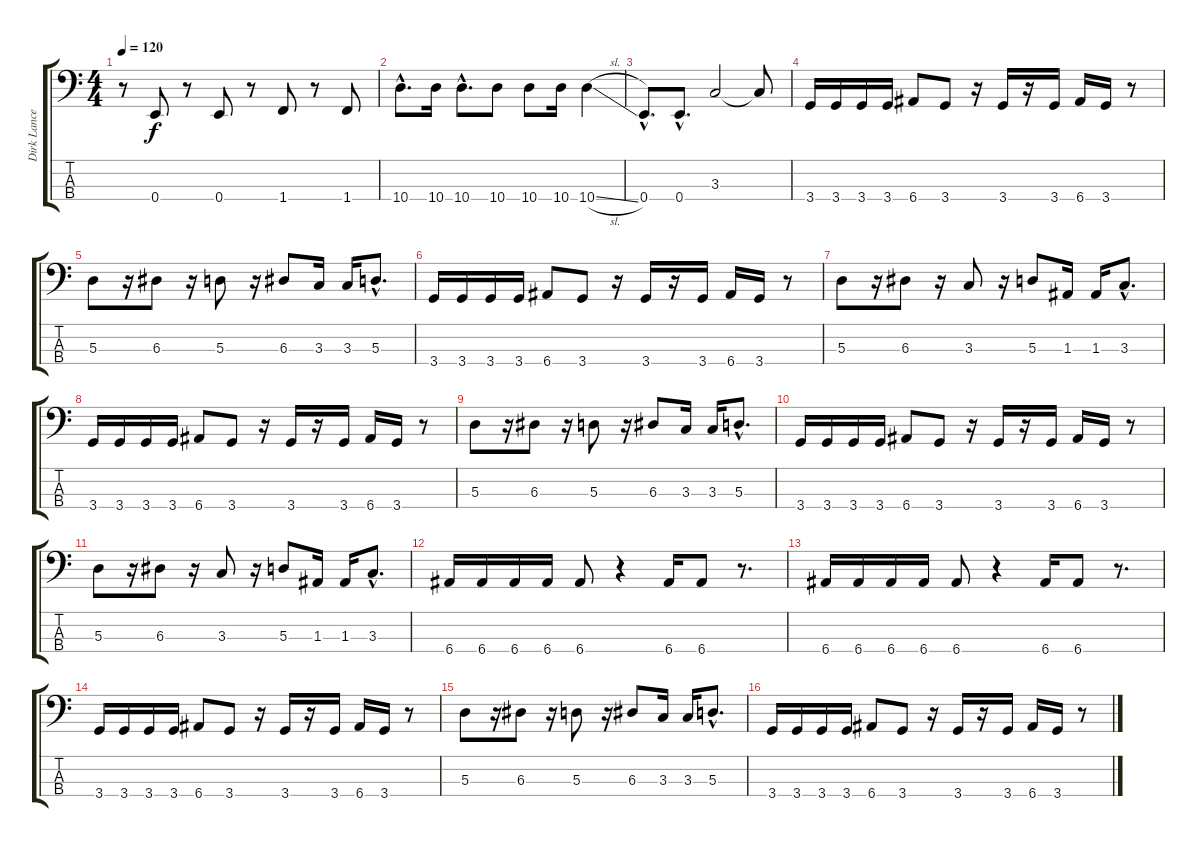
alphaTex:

\track ("Dirk Lance" "Dirk Lance") {instrument electricbassfinger}
\staff {score tabs}
\tuning (G2 D2 A1 E1) {hide}
\ts (4 4)
\tempo 120
\clef f4
\ks c
r.8{dy f} 0.4.8 r.8 0.4.8 r.8 1.4.8 r.8 1.4.8 |
10.4{hac}.8{d} 10.4.16 10.4{hac}.8{d} 10.4.8 10.4.8 10.4.16 10.4{sl}.4 |
0.4{hac}.8{d} 0.4{hac}.8{d} 3.3.2 3.3{t}.8 |
3.4.16 3.4.16 3.4.16 3.4.16 6.4.8 3.4.8 r.16 3.4.16 r.16 3.4.16 6.4.16 3.4.16 r.8 |
5.3.8 r.16 6.3.8 r.16 5.3.8 r.16 6.3.8 3.3.16 3.3.16 5.3{hac}.8{d} |
3.4.16 3.4.16 3.4.16 3.4.16 6.4.8 3.4.8 r.16 3.4.16 r.16 3.4.16 6.4.16 3.4.16 r.8 |
5.3.8 r.16 6.3.8 r.16 3.3.8 r.16 5.3.8 1.3.16 1.3.16 3.3{hac}.8{d} |
3.4.16 3.4.16 3.4.16 3.4.16 6.4.8 3.4.8 r.16 3.4.16 r.16 3.4.16 6.4.16 3.4.16 r.8 |
5.3.8 r.16 6.3.8 r.16 5.3.8 r.16 6.3.8 3.3.16 3.3.16 5.3{hac}.8{d} |
3.4.16 3.4.16 3.4.16 3.4.16 6.4.8 3.4.8 r.16 3.4.16 r.16 3.4.16 6.4.16 3.4.16 r.8 |
5.3.8 r.16 6.3.8 r.16 3.3.8 r.16 5.3.8 1.3.16 1.3.16 3.3{hac}.8{d} |
6.4.16 6.4.16 6.4.16 6.4.16 6.4.8 r.4 6.4.16 6.4.8 r.8{d} |
6.4.16 6.4.16 6.4.16 6.4.16 6.4.8 r.4 6.4.16 6.4.8 r.8{d} |
3.4.16 3.4.16 3.4.16 3.4.16 6.4.8 3.4.8 r.16 3.4.16 r.16 3.4.16 6.4.16 3.4.16 r.8 |
5.3.8 r.16 6.3.8 r.16 5.3.8 r.16 6.3.8 3.3.16 3.3.16 5.3{hac}.8{d} |
3.4.16 3.4.16 3.4.16 3.4.16 6.4.8 3.4.8 r.16 3.4.16 r.16 3.4.16 6.4.16 3.4.16 r.8
